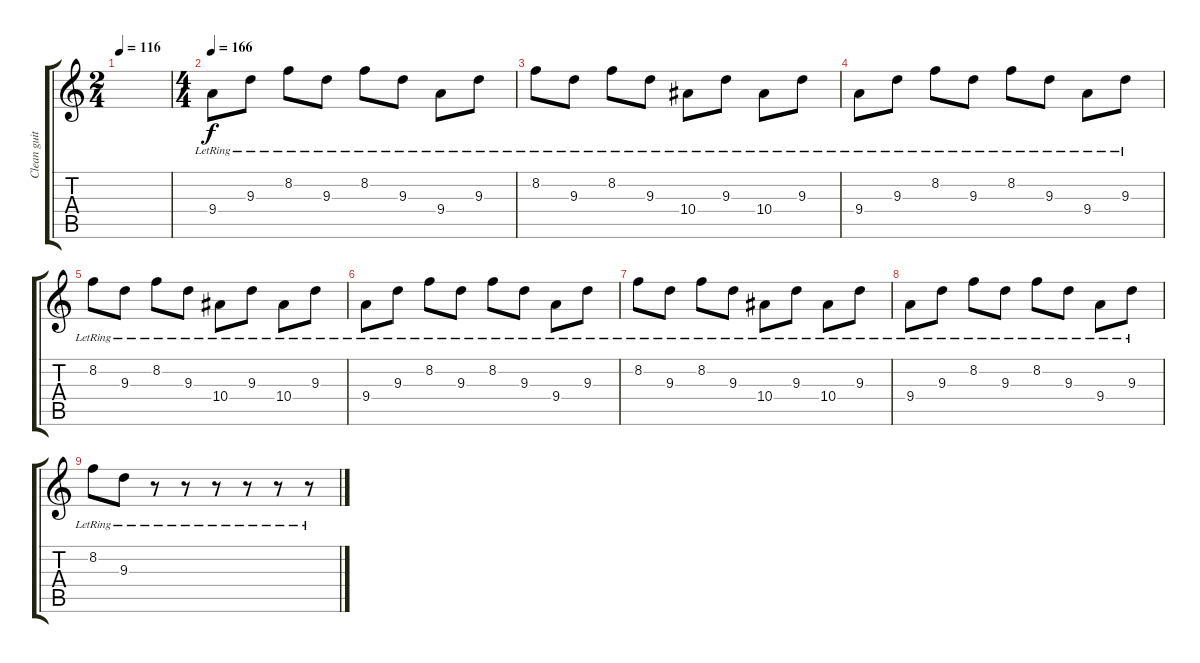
\track ("Clean guitar 1" "Clean guit") {instrument electricguitarjazz}
\staff {score tabs}
\tuning (D4 A3 F3 C3 G2 C2) {hide}
\ts (2 4)
\tempo 116
\clef g2
\ks c
|
\ts (4 4)
\tempo 166
9.4{lr}.8 9.3{lr}.8 8.2{lr}.8 9.3{lr}.8 8.2{lr}.8 9.3{lr}.8 9.4{lr}.8 9.3{lr}.8 |
8.2{lr}.8 9.3{lr}.8 8.2{lr}.8 9.3{lr}.8 10.4{lr}.8 9.3{lr}.8 10.4{lr}.8 9.3{lr}.8 |
9.4{lr}.8 9.3{lr}.8 8.2{lr}.8 9.3{lr}.8 8.2{lr}.8 9.3{lr}.8 9.4{lr}.8 9.3{lr}.8 |
8.2{lr}.8 9.3{lr}.8 8.2{lr}.8 9.3{lr}.8 10.4{lr}.8 9.3{lr}.8 10.4{lr}.8 9.3{lr}.8 |
9.4{lr}.8 9.3{lr}.8 8.2{lr}.8 9.3{lr}.8 8.2{lr}.8 9.3{lr}.8 9.4{lr}.8 9.3{lr}.8 |
8.2{lr}.8 9.3{lr}.8 8.2{lr}.8 9.3{lr}.8 10.4{lr}.8 9.3{lr}.8 10.4{lr}.8 9.3{lr}.8 |
9.4{lr}.8 9.3{lr}.8 8.2{lr}.8 9.3{lr}.8 8.2{lr}.8 9.3{lr}.8 9.4{lr}.8 9.3{lr}.8 |
8.2{lr}.8 9.3{lr}.8 r.8 r.8 r.8 r.8 r.8 r.8
